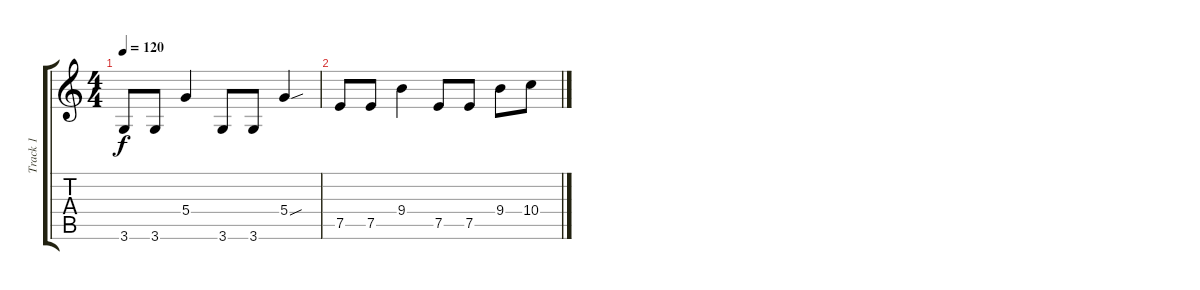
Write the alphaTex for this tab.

\track ("Track 1" "Track 1") {instrument electricguitarclean}
\staff {score tabs}
\tuning (E4 B3 G3 D3 A2 E2) {hide}
\ts (4 4)
\tempo 120
\clef g2
\ks c
3.6.8{dy f} 3.6.8 5.4.4 3.6.8 3.6.8 5.4{sou}.4 |
7.5.8 7.5.8 9.4.4 7.5.8 7.5.8 9.4.8 10.4.8
